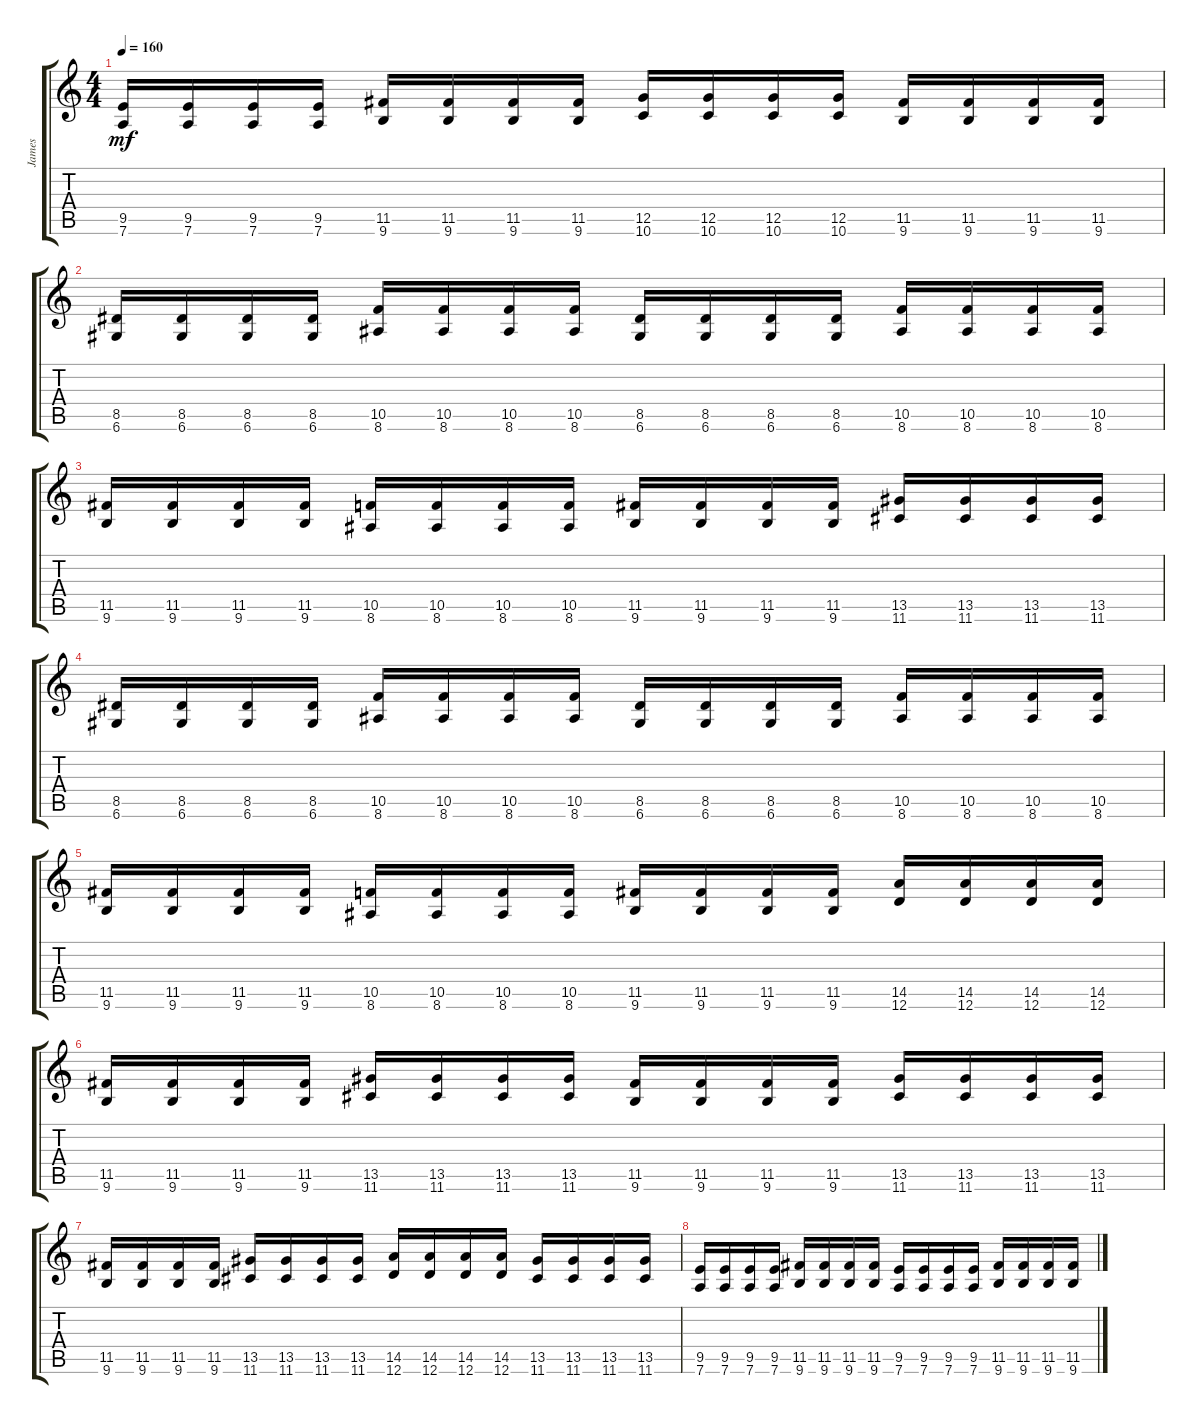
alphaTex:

\track ("James" "James") {instrument distortionguitar}
\staff {score tabs}
\tuning (D4 A3 F3 C3 G2 D2) {hide}
\ts (4 4)
\tempo 160
\clef g2
\ks c
(9.5 7.6).16{dy mf} (9.5 7.6).16 (9.5 7.6).16 (9.5 7.6).16 (11.5 9.6).16 (11.5 9.6).16 (11.5 9.6).16 (11.5 9.6).16 (12.5 10.6).16 (12.5 10.6).16 (12.5 10.6).16 (12.5 10.6).16 (11.5 9.6).16 (11.5 9.6).16 (11.5 9.6).16 (11.5 9.6).16 |
(8.5 6.6).16 (8.5 6.6).16 (8.5 6.6).16 (8.5 6.6).16 (10.5 8.6).16 (10.5 8.6).16 (10.5 8.6).16 (10.5 8.6).16 (8.5 6.6).16 (8.5 6.6).16 (8.5 6.6).16 (8.5 6.6).16 (10.5 8.6).16 (10.5 8.6).16 (10.5 8.6).16 (10.5 8.6).16 |
(11.5 9.6).16 (11.5 9.6).16 (11.5 9.6).16 (11.5 9.6).16 (10.5 8.6).16 (10.5 8.6).16 (10.5 8.6).16 (10.5 8.6).16 (11.5 9.6).16 (11.5 9.6).16 (11.5 9.6).16 (11.5 9.6).16 (13.5 11.6).16 (13.5 11.6).16 (13.5 11.6).16 (13.5 11.6).16 |
(8.5 6.6).16 (8.5 6.6).16 (8.5 6.6).16 (8.5 6.6).16 (10.5 8.6).16 (10.5 8.6).16 (10.5 8.6).16 (10.5 8.6).16 (8.5 6.6).16 (8.5 6.6).16 (8.5 6.6).16 (8.5 6.6).16 (10.5 8.6).16 (10.5 8.6).16 (10.5 8.6).16 (10.5 8.6).16 |
(11.5 9.6).16 (11.5 9.6).16 (11.5 9.6).16 (11.5 9.6).16 (10.5 8.6).16 (10.5 8.6).16 (10.5 8.6).16 (10.5 8.6).16 (11.5 9.6).16 (11.5 9.6).16 (11.5 9.6).16 (11.5 9.6).16 (14.5 12.6).16 (14.5 12.6).16 (14.5 12.6).16 (14.5 12.6).16 |
(11.5 9.6).16 (11.5 9.6).16 (11.5 9.6).16 (11.5 9.6).16 (13.5 11.6).16 (13.5 11.6).16 (13.5 11.6).16 (13.5 11.6).16 (11.5 9.6).16 (11.5 9.6).16 (11.5 9.6).16 (11.5 9.6).16 (13.5 11.6).16 (13.5 11.6).16 (13.5 11.6).16 (13.5 11.6).16 |
(11.5 9.6).16 (11.5 9.6).16 (11.5 9.6).16 (11.5 9.6).16 (13.5 11.6).16 (13.5 11.6).16 (13.5 11.6).16 (13.5 11.6).16 (14.5 12.6).16 (14.5 12.6).16 (14.5 12.6).16 (14.5 12.6).16 (13.5 11.6).16 (13.5 11.6).16 (13.5 11.6).16 (13.5 11.6).16 |
(9.5 7.6).16 (9.5 7.6).16 (9.5 7.6).16 (9.5 7.6).16 (11.5 9.6).16 (11.5 9.6).16 (11.5 9.6).16 (11.5 9.6).16 (9.5 7.6).16 (9.5 7.6).16 (9.5 7.6).16 (9.5 7.6).16 (11.5 9.6).16 (11.5 9.6).16 (11.5 9.6).16 (11.5 9.6).16
